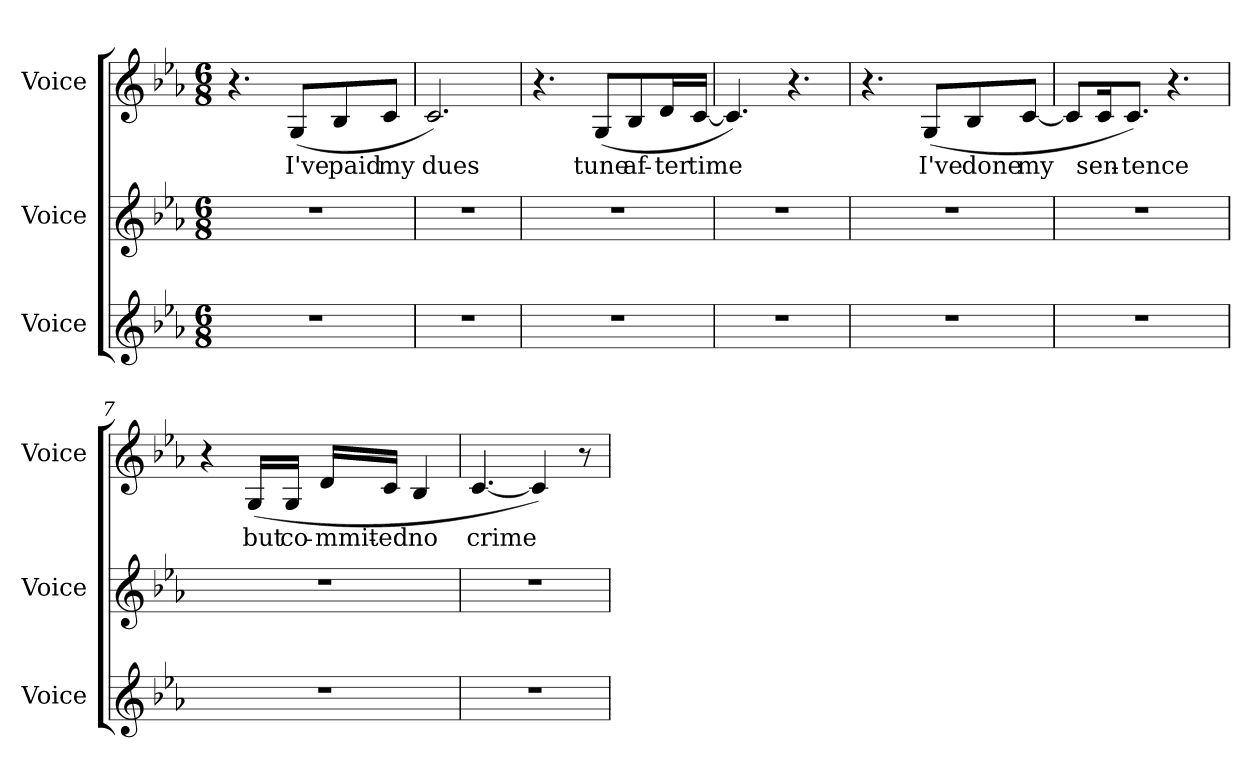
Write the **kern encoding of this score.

**kern	**kern	**kern	**text
*part3	*part2	*part1	*part1
*staff3	*staff2	*staff1	*staff1
*I"Voice	*I"Voice	*I"Voice	*
*I'Voice	*I'Voice	*I'Voice	*
!!LO:PB:g=z
*clefG2	*clefG2	*clefG2	*
*k[b-e-a-]	*k[b-e-a-]	*k[b-e-a-]	*
*c:	*c:	*c:	*
*M6/8	*M6/8	*M6/8	*
=1	=1	=1	=1
!LO:N:vis=1	!LO:N:vis=1	!	!
2.r	2.r	4.r	.
!	!	!	!LO:LY:b:color=#000000
.	.	(8Gi/L	I've
!	!	!	!LO:LY:b:color=#000000
.	.	8B-i/	paid
!	!	!	!LO:LY:b:color=#000000
.	.	8ci/J	my
=2	=2	=2	=2
!LO:N:vis=1	!LO:N:vis=1	!	!
!	!	!	!LO:LY:b:color=#000000
2.r	2.r	2.ci/)	dues
=3	=3	=3	=3
!LO:N:vis=1	!LO:N:vis=1	!	!
2.r	2.r	4.r	.
!	!	!	!LO:LY:b:color=#000000
.	.	(8Gi/L	tune
!	!	!	!LO:LY:b:color=#000000
.	.	8B-i/	af-
!	!	!	!LO:LY:b:color=#000000
.	.	16di/L	-ter
!	!	!	!LO:LY:b:color=#000000
.	.	[16ci/JJ	time
=4	=4	=4	=4
!LO:N:vis=1	!LO:N:vis=1	!	!
2.r	2.r	4.ci/])	.
.	.	4.r	.
=5	=5	=5	=5
!LO:N:vis=1	!LO:N:vis=1	!	!
2.r	2.r	4.r	.
!	!	!	!LO:LY:b:color=#000000
.	.	(8Gi/L	I've
!	!	!	!LO:LY:b:color=#000000
.	.	8B-i/	done
!	!	!	!LO:LY:b:color=#000000
.	.	[8ci/J	my
=6	=6	=6	=6
!LO:N:vis=1	!LO:N:vis=1	!	!
2.r	2.r	8ci/L]	.
!	!	!	!LO:LY:b:color=#000000
.	.	16ci/k	sen-
!	!	!	!LO:LY:b:color=#000000
.	.	8.ci/J)	-tence
.	.	4.r	.
!!LO:LB:g=z
=7	=7	=7	=7
!LO:N:vis=1	!LO:N:vis=1	!	!
2.r	2.r	4r	.
!	!	!	!LO:LY:b:color=#000000
.	.	(16Gi/LL	but
!	!	!	!LO:LY:b:color=#000000
.	.	16Gi/JJ	co-
!	!	!	!LO:LY:b:color=#000000
.	.	16di/LL	-mmit-
!	!	!	!LO:LY:b:color=#000000
.	.	16ci/JJ	-ed
!	!	!	!LO:LY:b:color=#000000
.	.	4B-i/	no
=8	=8	=8	=8
!LO:N:vis=1	!LO:N:vis=1	!	!
!	!	!	!LO:LY:b:color=#000000
2.r	2.r	[4.ci/	crime
.	.	4ci/])	.
.	.	8r	.
=	=	=	=
*-	*-	*-	*-
